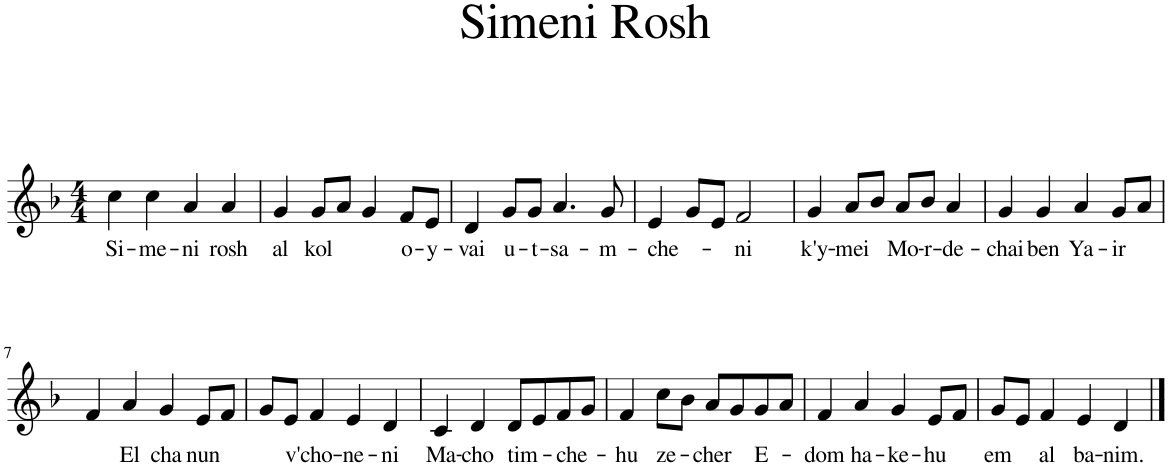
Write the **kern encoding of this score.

**kern	**text
*part1	*part1
*staff1	*staff1
*I"Bb Trumpet	*
*I'Bb Tpt.	*
*clefG2	*
*Trd1c2	*
*k[b-]	*
*M4/4	*
=1	=1
!	!LO:LY:b
4cc\	Si-
!	!LO:LY:b
4cc\	-me-
!	!LO:LY:b
4a/	-ni
!	!LO:LY:b
4a/	rosh
=2	=2
!	!LO:LY:b
4g/	al
!	!LO:LY:b
8g/L	kol
8a/J	.
4g/	.
!	!LO:LY:b
8f/L	o-
!	!LO:LY:b
8e/J	-y-
=3	=3
!	!LO:LY:b
4d/	-vai
!	!LO:LY:b
8g/L	u-
!	!LO:LY:b
8g/J	-t-
!	!LO:LY:b
4.a/	-sa-
!	!LO:LY:b
8g/	-m-
=4	=4
!	!LO:LY:b
4e/	-che-
8g/L	.
8e/J	.
!	!LO:LY:b
2f/	-ni
=5	=5
!	!LO:LY:b
4g/	k'y-
!	!LO:LY:b
8a/L	-mei
8b-/J	.
!	!LO:LY:b
8a/L	Mo-
!	!LO:LY:b
8b-/J	-r-
!	!LO:LY:b
4a/	-de-
=6	=6
!	!LO:LY:b
4g/	-chai
!	!LO:LY:b
4g/	ben
!	!LO:LY:b
4a/	Ya-
!	!LO:LY:b
8g/L	-ir
8a/J	.
!!LO:LB:g=z
=7	=7
4f/	.
!	!LO:LY:b
4a/	El
!	!LO:LY:b
4g/	cha-
!	!LO:LY:b
8e/L	-nun
8f/J	.
=8	=8
8g/L	.
!	!LO:LY:b
8e/J	v'
!	!LO:LY:b
4f/	cho-
!	!LO:LY:b
4e/	-ne-
!	!LO:LY:b
4d/	-ni
=9	=9
!	!LO:LY:b
4c/	Ma-
!	!LO:LY:b
4d/	-cho
!	!LO:LY:b
8d/L	tim-
8e/	.
!	!LO:LY:b
8f/	-che-
8g/J	.
=10	=10
!	!LO:LY:b
4f/	-hu
!	!LO:LY:b
8cc\L	ze-
8b-\J	.
!	!LO:LY:b
8a/L	-cher
8g/	.
!	!LO:LY:b
8g/	E-
8a/J	.
=11	=11
!	!LO:LY:b
4f/	-dom
!	!LO:LY:b
4a/	ha-
!	!LO:LY:b
4g/	-ke-
!	!LO:LY:b
8e/L	-hu
8f/J	.
=12	=12
!	!LO:LY:b
8g/L	em
8e/J	.
!	!LO:LY:b
4f/	al
!	!LO:LY:b
4e/	ba-
!	!LO:LY:b
4d/	-nim.
==	==
*-	*-
